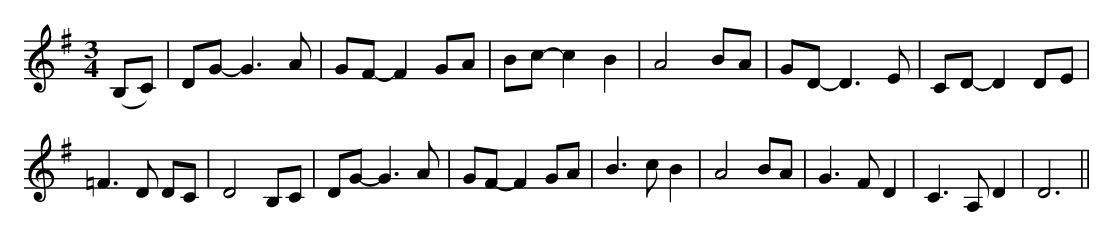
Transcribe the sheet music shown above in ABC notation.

X:1
M:3/4
K:G
(B,C)|DG- G3A|GF-F2GA|Bc-c2B2|A4 BA|GD-D3E|CD-D2DE|
=F3 D DC|D4 B,C|DG-G3 A|GF-F2 GA|B3 c B2|A4 BA|G3 F D2|C3 A, D2|D6||
